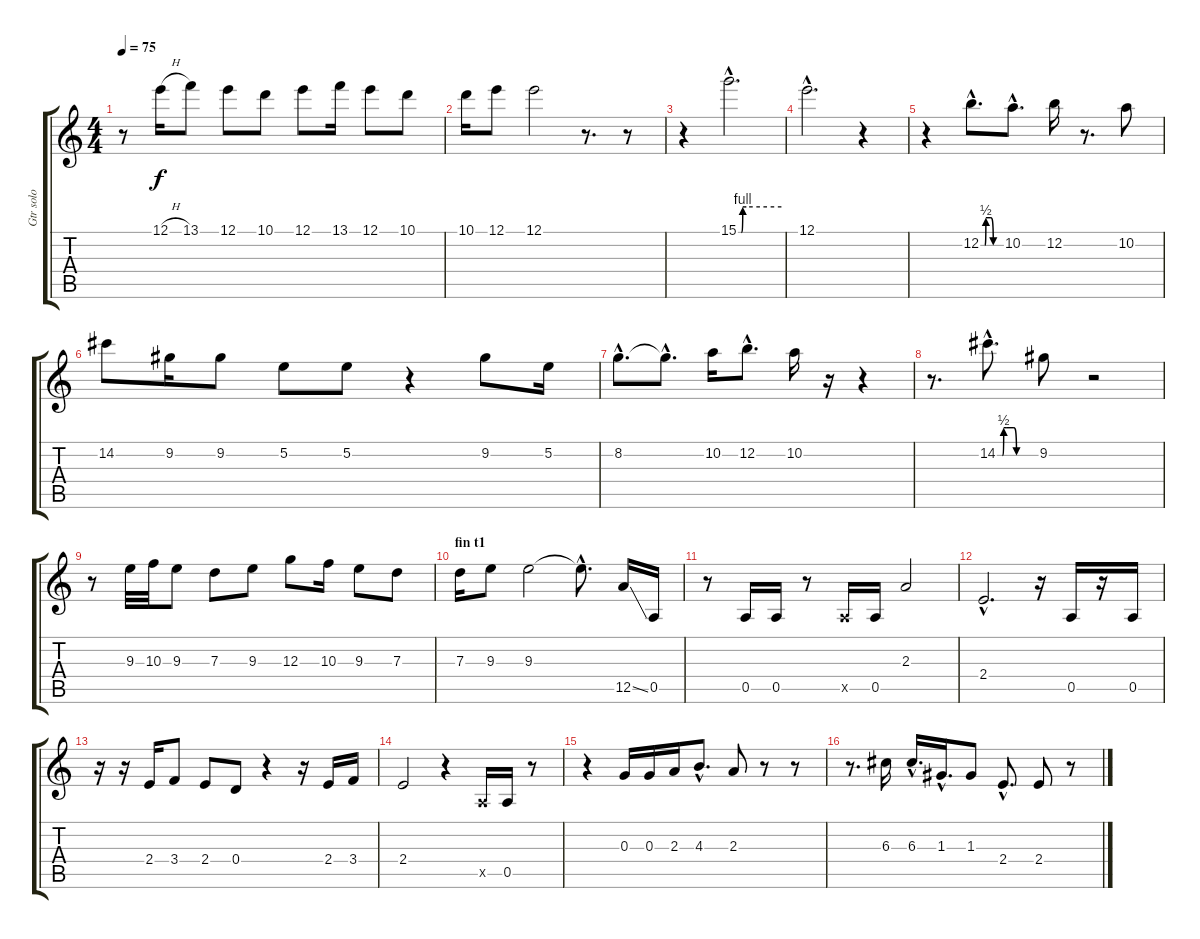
\track ("Gtr solo" "Gtr solo") {instrument overdrivenguitar}
\staff {score tabs}
\tuning (E4 B3 G3 D3 A2 E2) {hide}
\ts (4 4)
\tempo 75
\clef g2
\ks c
r.8{dy f} 12.1{h}.16 13.1.8 12.1.8 10.1.8 12.1.8 13.1.16 12.1.8 10.1.8 |
10.1.16 12.1.8 12.1.2 r.8{d} r.8 |
r.4 15.1{be (custom 0 0 4 0 6 4 9 4 11 4 30 4 60 4) hac}.2{d} |
12.1{hac}.2{d} r.4 |
r.4 12.2{be (custom 0 0 12 0 15 2 30 2 37 0 45 0 60 0) hac}.8{d} 10.2{hac}.8{d} 12.2.16 r.8{d} 10.2.8 |
14.2.8 9.2.16 9.2.8 5.2.8 5.2.8 r.4 9.2.8 5.2.16 |
8.2{hac}.8{d} 8.2{hac t}.8{d} 10.2.16 12.2{hac}.8{d} 10.2.16 r.16 r.4 |
r.8{d} 14.2{be (custom 0 0 8 0 10 2 15 2 26 2 30 0 45 0 60 0) hac}.8{d} 9.2.8 r.2 |
r.8 9.3.32 10.3.32 9.3.8 7.3.8 9.3.8 12.3.8 10.3.16 9.3.8 7.3.8 |
\section ("" "fin t1")
7.3.16 9.3.8 9.3.2 9.3{hac t}.8{d} 12.5{ss}.16 0.5.16 |
r.8 0.5.16 0.5.16 r.8 0.5{x}.16 0.5.16 2.3.2 |
2.4{hac}.2{d} r.16 0.5.16 r.16 0.5.16 |
r.16 r.16 2.4.16 3.4.8 2.4.8 0.4.8 r.4 r.16 2.4.16 3.4.16 |
2.4.2 r.4 0.5{x}.16 0.5.16 r.8 |
r.4 0.3.16 0.3.16 2.3.16 4.3{hac}.8{d} 2.3.8 r.8 r.8 |
r.8{d} 6.3.16 6.3{hac}.16{d} 1.3{hac}.16{d} 1.3.8 2.4{hac}.8{d} 2.4.8 r.8
